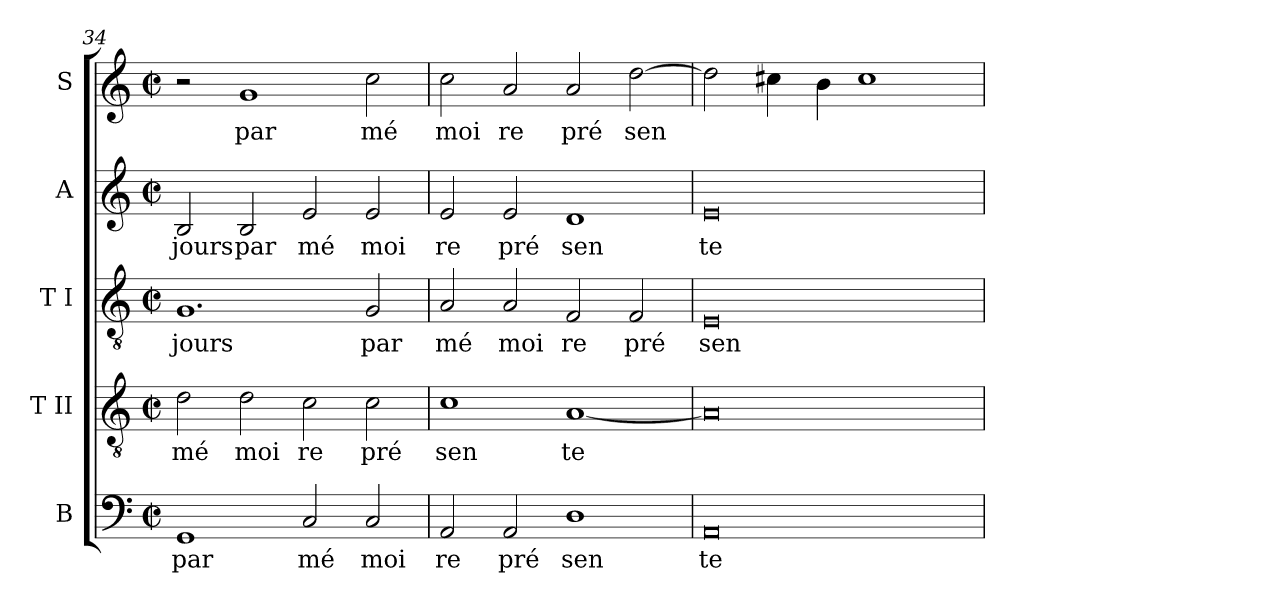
**kern	**text	**kern	**text	**kern	**text	**kern	**text	**kern	**text
*part5	*part5	*part4	*part4	*part3	*part3	*part2	*part2	*part1	*part1
*staff5	*staff5	*staff4	*staff4	*staff3	*staff3	*staff2	*staff2	*staff1	*staff1
*I"B	*	*I"T II	*	*I"T I	*	*I"A	*	*I"S	*
*clefF4	*	*clefGv2	*	*clefGv2	*	*clefG2	*	*clefG2	*
*M2/2	*	*M2/2	*	*M2/2	*	*M2/2	*	*M2/2	*
*met(c|)	*	*met(c|)	*	*met(c|)	*	*met(c|)	*	*met(c|)	*
=34	=34	=34	=34	=34	=34	=34	=34	=34	=34
!	!LO:LY:b:cj	!	!LO:LY:b:cj	!	!LO:LY:b:cj	!	!LO:LY:b:cj	!	!
1GG	par	2d\	mé	1.G	jours	2B/	jours	2r	.
!	!	!	!LO:LY:b:cj	!	!	!	!LO:LY:b:cj	!	!LO:LY:b:cj
.	.	2d\	moi	.	.	2B/	par	1g	par
!	!LO:LY:b:cj	!	!LO:LY:b:cj	!	!	!	!LO:LY:b:cj	!	!
2C/	mé	2c\	re	.	.	2e/	mé	.	.
!	!LO:LY:b:cj	!	!LO:LY:b:cj	!	!LO:LY:b:cj	!	!LO:LY:b:cj	!	!LO:LY:b:cj
2C/	moi	2c\	pré	2G/	par	2e/	moi	2cc\	mé
=35	=35	=35	=35	=35	=35	=35	=35	=35	=35
!	!LO:LY:b:cj	!	!LO:LY:b:cj	!	!LO:LY:b:cj	!	!LO:LY:b:cj	!	!LO:LY:b:cj
2AA/	re	1c	sen	2A/	mé	2e/	re	2cc\	moi
!	!LO:LY:b:cj	!	!	!	!LO:LY:b:cj	!	!LO:LY:b:cj	!	!LO:LY:b:cj
2AA/	pré	.	.	2A/	moi	2e/	pré	2a/	re
!	!LO:LY:b:cj	!	!LO:LY:b:cj	!	!LO:LY:b:cj	!	!LO:LY:b:cj	!	!LO:LY:b:cj
1D	sen	[>1A	te	2F/	re	1d	sen	2a/	pré
!	!	!	!	!	!LO:LY:b:cj	!	!	!	!LO:LY:b
.	.	.	.	2F/	pré	.	.	[>2dd\	sen
!!LO:PB:g=z
=36	=36	=36	=36	=36	=36	=36	=36	=36	=36
!	!LO:LY:b:cj	!	!	!	!LO:LY:b:cj	!	!LO:LY:b:cj	!	!
*	*	*	*	*	*	*^	*	*	*
0AA	te	0A]	.	0E	sen-	0e	2ryy	te	2dd\]	.
.	.	.	.	.	.	.	32ryy	.	4cc#X\	.
.	.	.	.	.	.	.	1ryy	.	.	.
.	.	.	.	.	.	.	.	.	4b\	.
.	.	.	.	.	.	.	.	.	1cc#	.
.	.	.	.	.	.	.	4...ryy	.	.	.
*	*	*	*	*	*	*v	*v	*	*	*
=	=	=	=	=	=	=	=	=	=
*-	*-	*-	*-	*-	*-	*-	*-	*-	*-
